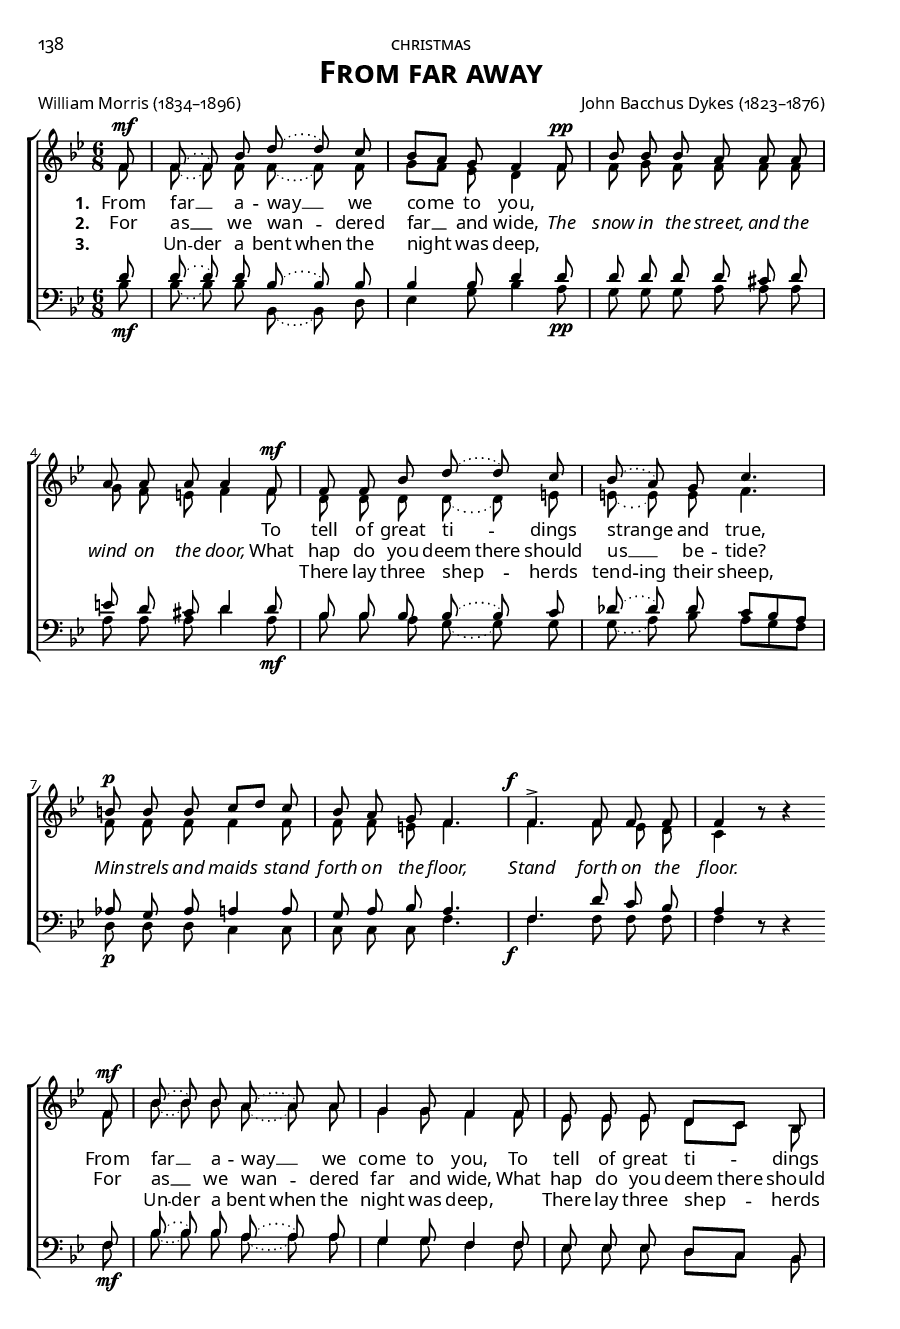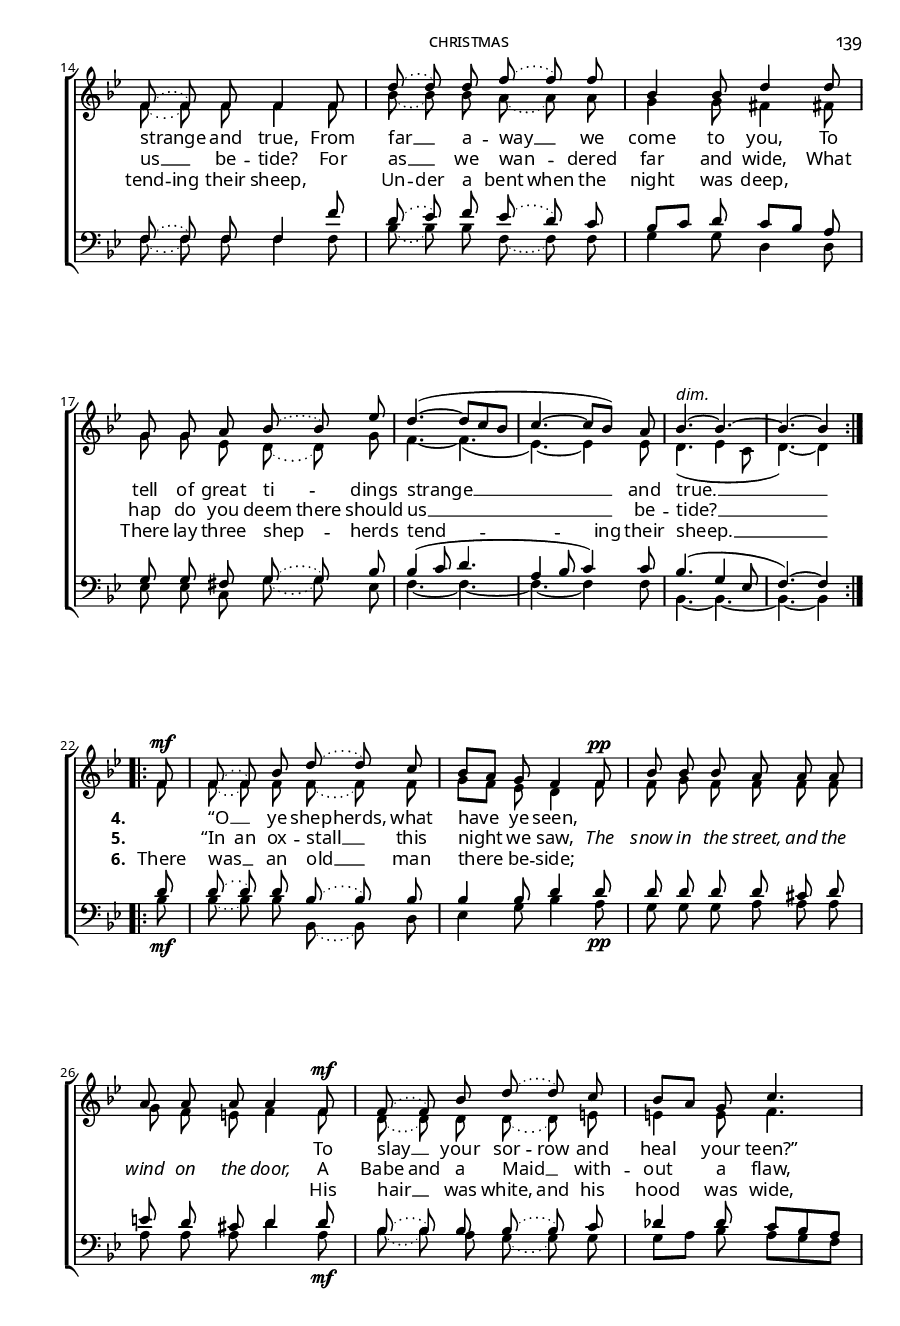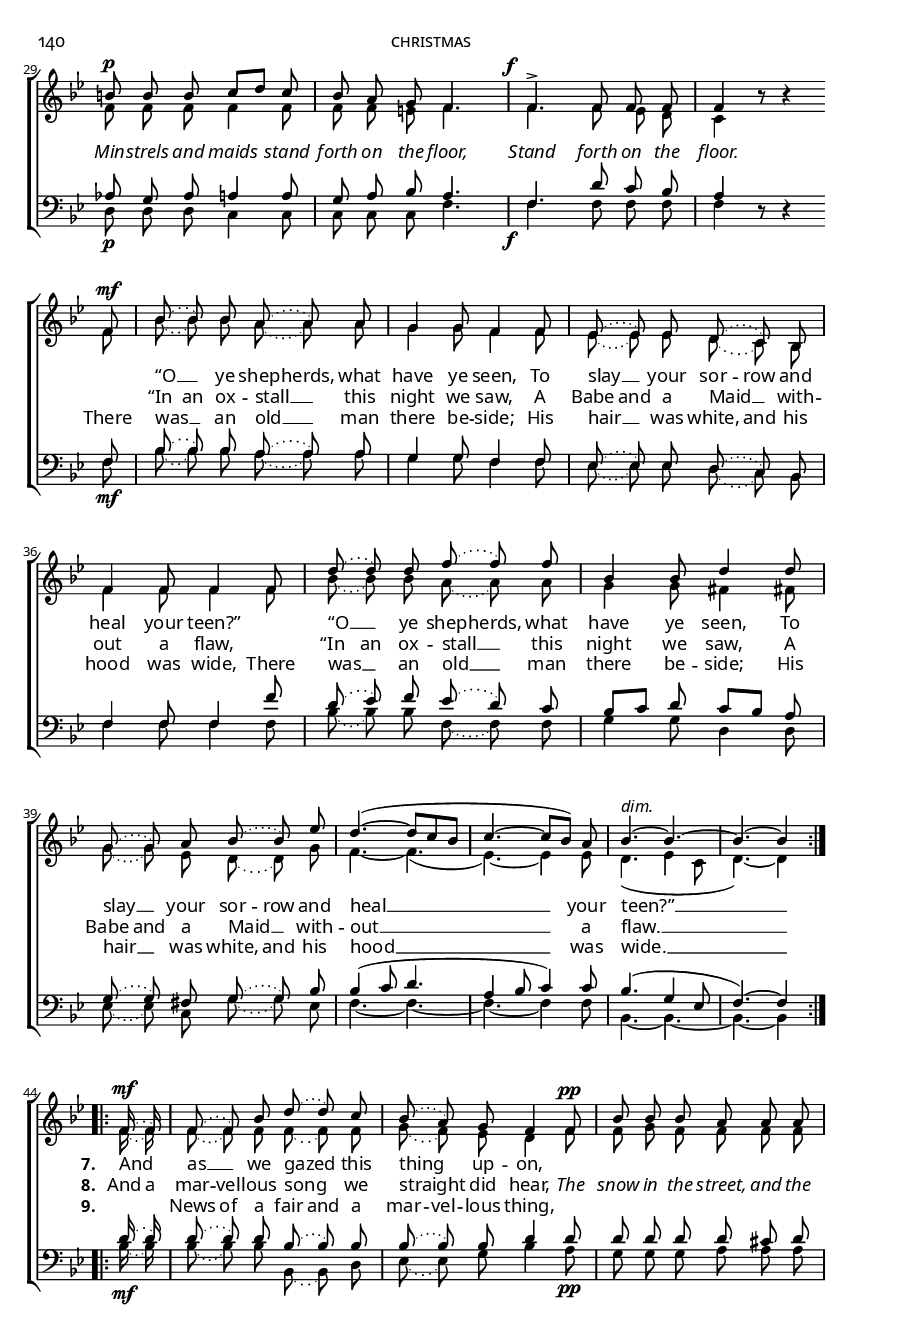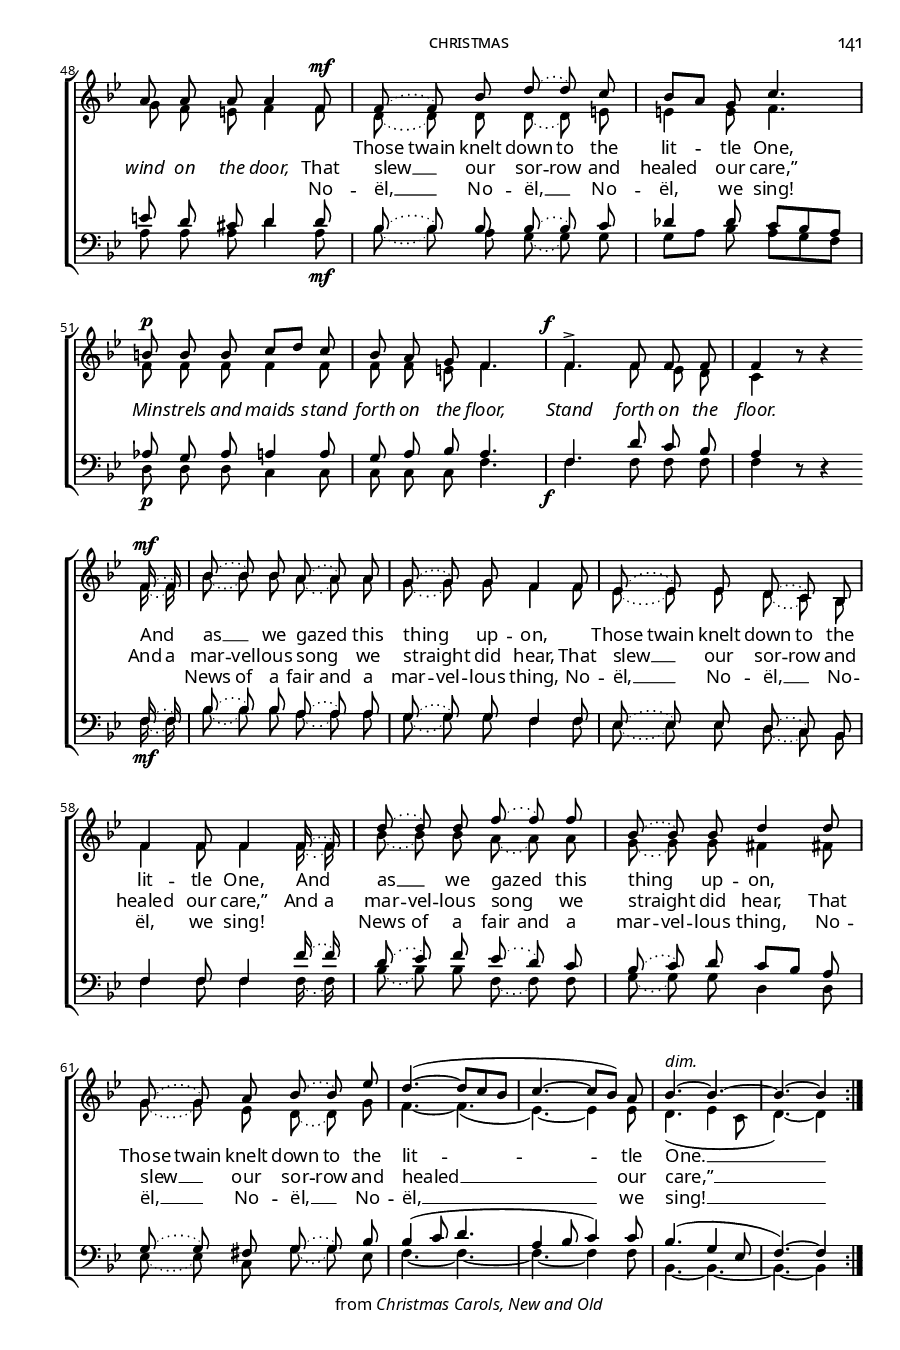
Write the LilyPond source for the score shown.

\version "2.14.2"
\include "util.ly"
\header {
  title = \markup{\override #'(font-name . "Garamond Premier Pro Semibold"){ \abs-fontsize #15 \smallCapsOldStyle"From far away"}}
  poet = \markup\oldStyleNum"William Morris (1834–1896)"
  composer = \markup\oldStyleNum"John Bacchus Dykes (1823–1876)"
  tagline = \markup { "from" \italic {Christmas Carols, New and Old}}
}
\paper {
  %print-all-headers = ##f
  paper-height = 9\in
  paper-width = 6\in
  indent = 0\in
  %system-system-spacing = #'((basic-distance . 10) (padding . 0))
  system-system-spacing =
    #'((basic-distance . 0)
       (minimum-distance . 0)
       (padding . -5)
       (stretchability . 100))
  ragged-last-bottom = ##f
  ragged-bottom = ##f
  two-sided = ##t
  inner-margin = 0.5\in
  outer-margin = 0.25\in
  top-margin = 0.25\in
  bottom-margin = 0.25\in
  first-page-number = #138
  print-first-page-number = ##t
  headerLine = \markup{\override #'(font-name . "Garamond Premier Pro") \smallCapsOldStyle"christmas"}
  oddHeaderMarkup = \markup\fill-line{
     \override #'(font-name . "Garamond Premier Pro")\abs-fontsize #8.5
     \combine 
        \fill-line{"" \on-the-fly #print-page-number-check-first
        \oldStylePageNum""
        }
        \fill-line{\headerLine}
  }
  evenHeaderMarkup = \markup {
     \override #'(font-name . "Garamond Premier Pro")\abs-fontsize #8.5
     \combine
        \on-the-fly #print-page-number-check-first
        \oldStylePageNum""
        \fill-line{\headerLine}
  }
}
#(set-global-staff-size 14.4) \paper{ #(define fonts (make-pango-font-tree "GoudyOlSt BT" "Garamond Premier Pro" "Garamond Premier Pro" (/ 14.4 20))) }
global = {
  \key bes \major
  \time 6/8
  \autoBeamOff
  \override DynamicLineSpanner #'staff-padding = #0.0
  \override DynamicLineSpanner #'Y-extent = #'(-1 . 1)
}

sopMusic = \relative c' {
  \repeat volta 3 {
    \partial 8 f8^\mf |
    \slurDotted
    f( f) bes8 d8( d) c8 |
    bes[ a] g f4 \bar"" f8^\pp |
    bes bes bes a a a |
    
    a a a a4 \bar"" f8^\mf |
    f f bes d8( d) c8 |
    bes( a) g c4. | 
    b8^\p b b c[ d] c |
    
    bes a g f4. |
    \once\override DynamicText #'X-offset = #'-3
    f^>^\f f8 f f |
    f4 bes8\rest bes4\rest  \bar""
    f8^\mf |
    bes( bes) bes8 a8( a) a8 |
    
    g4 g8 f4 f8 |
    ees ees ees d[ c] bes |
    f'( f) f8 f4 \bar"" f8 |
    
    d'( d) d8 f8( f) f8 |
    bes,4 bes8 d4 \bar"" d8 |
    g, g a bes( bes) ees8 |
    
    \slurSolid
    d4.(~ d8[ c bes] |
    c4.~ c8[ bes]) a |
    bes4.~^\markup\italic"dim." bes~ |
    \partial 8*5 bes~ bes4 \break
  }
  
  
  %2ndPage
  \repeat volta 3 {
    \partial 8 f8^\mf |
    \slurDotted
    f( f) bes8 d8( d) c8 |
    bes[ a] g f4 \bar"" f8^\pp |
    bes bes bes a a a |
    
    a a a a4 \bar"" f8^\mf |
    f( f) bes d8( d) c8 |
    bes[ a] g c4. | 
    b8^\p b b c[ d] c |
    
    bes a g f4. |
    \once\override DynamicText #'X-offset = #'-3
    f^>^\f f8 f f |
    f4 bes8\rest bes4\rest  \bar""
    f8^\mf |
    bes( bes) bes8 a8( a) a8 |
    
    g4 g8 f4 f8 |
    ees( ees) ees d( c) bes |
    f'4 f8 f4 \bar"" f8 |
    
    d'( d) d8 f8( f) f8 |
    bes,4 bes8 d4 \bar"" d8 |
    g,( g) a bes( bes) ees8 |
    
    \slurSolid
    d4.(~ d8[ c bes] |
    c4.~ c8[ bes]) a |
    bes4.~^\markup\italic"dim." bes~ |
    \partial 8*5 bes~ bes4 \break
  }
  
  
  
  
  %3rdPage
  \repeat volta 3 {
    \slurDotted
    \partial 8 f16(^\mf f) |
    f8( f) bes8 d8( d) c8 |
    bes( a) g f4 \bar"" f8^\pp |
    bes bes bes a a a |
    
    a a a a4 \bar"" f8^\mf |
    f( f) bes d8( d) c8 |
    bes[ a] g c4. | 
    b8^\p b b c[ d] c |
    
    bes a g f4. |
    \once\override DynamicText #'X-offset = #'-3
    f^>^\f f8 f f |
    f4 bes8\rest bes4\rest  \bar""
    f16(^\mf f) |
    bes8( bes) bes8 a8( a) a8 |
    
    g( g) g8 f4 f8 |
    ees( ees) ees d( c) bes |
    f'4 f8 f4 \bar"" f16( f) |
    
    d'8( d) d8 f8( f) f8 |
    bes,( bes) bes8 d4 \bar"" d8 |
    g,( g) a bes( bes) ees8 |
    
    \slurSolid
    d4.(~ d8[ c bes] |
    c4.~ c8[ bes]) a |
    bes4.~^\markup\italic"dim." bes~ |
    \partial 8*5 bes~ bes4 \break
  }
}
sopWords = \lyricmode {
  
}

altoMusic = \relative c' {
  f8 |
  \slurDotted
  f( f) f8 f8( f) f8 |
  g[ f] ees d4 f8 |
  f g f f f f |
  
  g f e f4 f8 |
  d d d d( d) e8 |
  e( e) e8 f4. |
  f8 f f f4 f8 |
  
  f f e f4. |
  f f8 ees d |
  c4 s4. f8 |
  bes( bes) bes8 a( a) a8 |
  
  g4 g8 f4 f8 |
  ees ees ees d[ c] bes |
  f'( f) f8 f4 f8 |
  
  bes( bes) bes8 a( a) a8 |
  g4 g8 fis4 fis!8 |
  g g ees d( d) g8 |
  
  \slurSolid
  f4.~ f( |
  ees)~ ees4 ees8 |
  d4.( ees4 c8 |
  d4.)~ d4
  
  
  
  
  
  
  
  
  %2ndPageAlto
  f8 |
  \slurDotted
  f( f) f8 f8( f) f8 |
  g[ f] ees d4 f8 |
  f g f f f f |
  
  g f e f4 f8 |
  d( d) d d( d) e8 |
  e4 e8 f4. |
  f8 f f f4 f8 |
  
  f f e f4. |
  f f8 ees d |
  c4 s4. f8 |
  bes( bes) bes8 a( a) a8 |
  
  g4 g8 f4 f8 |
  ees( ees) ees d( c) bes |
  f'4 f8 f4 f8 |
  
  bes( bes) bes8 a( a) a8 |
  g4 g8 fis4 fis!8 |
  g( g) ees d( d) g8 |
  
  \slurSolid
  f4.~ f( |
  ees)~ ees4 ees8 |
  d4.( ees4 c8 |
  d4.)~ d4
  
  
  
  
  
  
  
  
  
  
  
  %3rdPageAlto
  \slurDotted
  f16( f) |
  f8( f) f8 f8( f) f8 |
  g( f) ees d4 f8 |
  f g f f f f |
  
  g f e f4 f8 |
  d( d) d d( d) e8 |
  e4 e8 f4. |
  f8 f f f4 f8 |
  
  f f e f4. |
  f f8 ees d |
  c4 s4. f16( f) |
  bes8( bes) bes8 a( a) a8 |
  
  g( g) g8 f4 f8 |
  ees( ees) ees d( c) bes |
  f'4 f8 f4 f16( f) |
  
  bes8( bes) bes8 a( a) a8 |
  g( g) g8 fis4 fis!8 |
  g( g) ees d( d) g8 |
  
  \slurSolid
  f4.~ f( |
  ees)~ ees4 ees8 |
  d4.( ees4 c8 |
  d4.)~ d4
}
altoWords = \lyricmode {
  \dropLyricsIX
  \set stanza = #"1. "
  From far __ a -- way __ we come to you,
  
  %\markup\italic The \markup\italic snow \markup\italic in \markup\italic the \markup\italic street, \markup\italic and \markup\italic the \markup\italic wind \markup\italic on \markup\italic the \markup\italic door,
  \repeat unfold 11 \skip1
  
  To tell of great ti -- \set associatedVoice = "sopranos"
  dings strange and true,
  \unset associatedVoice
  
  %\markup\italic Min -- \markup\italic strels \markup\italic and \markup\italic maids \markup\italic stand \markup\italic forth \markup\italic on \markup\italic the \markup\italic floor, \markup\italic Stand \markup\italic forth \markup\italic on \markup\italic the \markup\italic floor.
  \repeat unfold 14{\skip1}
  
  From far __ a -- way __ we come to you,
  To tell of great ti -- dings strange and true,
  From far __ a -- way __ we come to you,
  To tell of great ti -- \set associatedVoice = "sopranos"
  dings strange __ and true. __
  \unset associatedVoice
  
  
  
  \set stanza = #"4. "
  "" “O __ ye \set ignoreMelismata = ##t shep -- herds, \unset ignoreMelismata what have ye seen,
  
  %\markup\italic The \markup\italic snow \markup\italic in \markup\italic the \markup\italic street, \markup\italic and \markup\italic the \markup\italic wind \markup\italic on \markup\italic the \markup\italic door,
  \repeat unfold 11 \skip1
  
  To slay __ your \set ignoreMelismata = ##t sor -- row \unset ignoreMelismata and heal your teen?”
  
  %\markup\italic Min -- \markup\italic strels \markup\italic and \markup\italic maids \markup\italic stand \markup\italic forth \markup\italic on \markup\italic the \markup\italic floor, \markup\italic Stand \markup\italic forth \markup\italic on \markup\italic the \markup\italic floor.
  \repeat unfold 14{\skip1}
  
  \skip1 “O __ ye \set ignoreMelismata = ##t shep -- herds, \unset ignoreMelismata what have ye seen,
  To slay __ your \set ignoreMelismata = ##t sor -- row \unset ignoreMelismata and heal your teen?”
  \skip1 “O __ ye \set ignoreMelismata = ##t shep -- herds, \unset ignoreMelismata what have ye seen,
  To slay __ your \set ignoreMelismata = ##t sor -- row \unset ignoreMelismata and heal __ your teen?” __
  
  
  
  
  \set stanza = #"7. "
  And as __ we gazed this thing up -- on,
  
  %%\markup\italic The \markup\italic snow \markup\italic in \markup\italic the \markup\italic street, \markup\italic and \markup\italic the \markup\italic wind \markup\italic on \markup\italic the \markup\italic door,
  \repeat unfold 11 \skip1
  
  \set ignoreMelismata = ##t
  \skip1 Those twain knelt down to the lit -- tle One,
  
  %\markup\italic Min -- \markup\italic strels \markup\italic and \markup\italic maids \markup\italic stand \markup\italic forth \markup\italic on \markup\italic the \markup\italic floor, \markup\italic Stand \markup\italic forth \markup\italic on \markup\italic the \markup\italic floor.
  \repeat unfold 14{\skip1}
  
  And _ as __ _ we gazed _ this thing _ up -- on,
  \skip1 Those twain knelt down to the lit -- tle One,
  And _ as __ _ we gazed _ this thing _ up -- on,
  \skip1 Those twain knelt down to
  \unset ignoreMelismata
  the lit -- tle One. __
}
altoWordsII = \lyricmode {
  \dropLyricsIX
%\markup\italic 
  \set stanza = #"2. "
  For as __ we wan -- dered far __ and wide,
  
  \set associatedVoice = "sopranos"
  \markup\italic The \markup\italic snow \markup\italic in \markup\italic the \markup\italic street, \markup\italic and \markup\italic the \markup\italic wind \markup\italic on \markup\italic the \markup\italic door,
  \unset associatedVoice
  
  What hap do you \set ignoreMelismata = ##t deem there \unset ignoreMelismata should us __ be -- tide?
  
  \markup\italic Min -- \markup\italic strels \markup\italic and \markup\italic maids \markup\italic stand \markup\italic forth \markup\italic on \markup\italic the \markup\italic floor,
  \set associatedVoice = "sopranos"
  \markup\italic Stand \markup\italic forth \markup\italic on \markup\italic the \markup\italic floor.
  \unset associatedVoice
  %\repeat unfold 14{\skip1}
  
  For as __ we wan -- dered far and wide,
  What hap do you \set ignoreMelismata = ##t deem there \unset ignoreMelismata should us __ be -- tide?
  For as __ we wan -- dered far and wide,
  What hap do you \set ignoreMelismata = ##t deem there \unset ignoreMelismata \set associatedVoice = "sopranos"
  should us __ be -- tide? __
  \unset associatedVoice
  
  
  
  \set stanza = #"5. "
  "" \set ignoreMelismata = ##t
  “In an ox -- stall __ _ this night _ we saw,
  
  \set associatedVoice = "sopranos"
  \markup\italic The \markup\italic snow \markup\italic in \markup\italic the \markup\italic street, \markup\italic and \markup\italic the \markup\italic wind \markup\italic on \markup\italic the \markup\italic door,
  \unset associatedVoice
  
  A Babe and a Maid __ _ with -- out a flaw,
  
  \markup\italic Min -- \markup\italic strels \markup\italic and \markup\italic maids \markup\italic stand \markup\italic forth \markup\italic on \markup\italic the \markup\italic floor,
  \set associatedVoice = "sopranos"
  \markup\italic Stand \markup\italic forth \markup\italic on \markup\italic the \markup\italic floor.
  \unset associatedVoice
  %\repeat unfold 14{\skip1}
  
  \skip1 “In an ox -- stall __ _ this night we saw,
  A Babe and a Maid __ _ with -- out a flaw,
  \skip1 “In an ox -- stall __ _ this night we saw,
  A Babe and a \unset ignoreMelismata
  Maid __ with -- out __ a flaw. __
  
  
  
  
  \set stanza = #"8. "
  \set ignoreMelismata = ##t
  And a mar -- vel -- lous song _ we straight _ did hear,
  
  \set associatedVoice = "sopranos"
  \markup\italic The \markup\italic snow \markup\italic in \markup\italic the \markup\italic street, \markup\italic and \markup\italic the \markup\italic wind \markup\italic on \markup\italic the \markup\italic door,
  \unset associatedVoice
  
  That slew __ _ our sor -- row and healed our care,”
  
  \markup\italic Min -- \markup\italic strels \markup\italic and \markup\italic maids \markup\italic stand \markup\italic forth \markup\italic on \markup\italic the \markup\italic floor,
  \set associatedVoice = "sopranos"
  \markup\italic Stand \markup\italic forth \markup\italic on \markup\italic the \markup\italic floor.
  \unset associatedVoice
  %\repeat unfold 14{\skip1}
  
  And a mar -- vel -- lous song _ we straight _ did hear,
  That slew __ _ our sor -- row and healed our care,”
  And a mar -- vel -- lous song _ we straight _ did hear,
  That slew __ _ our sor -- row
  \unset ignoreMelismata
  and healed __ our care,” __
}
altoWordsIII = \lyricmode {
  \dropLyricsIX
  \set stanza = #"3. "
  \skip1
  \set ignoreMelismata = ##t
  Un -- der a bent when the night _ was deep,
  
  %%\markup\italic The \markup\italic snow \markup\italic in \markup\italic the \markup\italic street, \markup\italic and \markup\italic the \markup\italic wind \markup\italic on \markup\italic the \markup\italic door,
  \repeat unfold 11 \skip1
  
  \skip1 There lay three shep -- _
  \set associatedVoice = "sopranos"
  herds tend -- ing their sheep,
  \unset ignoreMelismata
  \unset associatedVoice
  
  %\markup\italic Min -- \markup\italic strels \markup\italic and \markup\italic maids \markup\italic stand \markup\italic forth \markup\italic on \markup\italic the \markup\italic floor, \markup\italic Stand \markup\italic forth \markup\italic on \markup\italic the \markup\italic floor.
  \repeat unfold 14{\skip1}
  
  \skip1 \set ignoreMelismata = ##t
  Un -- der a bent when the night was deep,
  \skip1 There lay three shep -- _ herds tend -- ing their sheep,
  \skip1 Un -- der a bent when the night was deep,
  \skip1 There lay three shep -- _ herds
  \set associatedVoice = "sopranos"
  tend -- _ _ _ _ _ ing
  \unset ignoreMelismata
  their sheep. __
  \unset associatedVoice
  
  
  
  \set stanza = #"6. "
  There was __ an old __ man there be -- side;
  
  %%\markup\italic The \markup\italic snow \markup\italic in \markup\italic the \markup\italic street, \markup\italic and \markup\italic the \markup\italic wind \markup\italic on \markup\italic the \markup\italic door,
  \repeat unfold 11 \skip1
  
  \set ignoreMelismata = ##t
  His hair __ _ was white, and his hood was wide,
  
  %\markup\italic Min -- \markup\italic strels \markup\italic and \markup\italic maids \markup\italic stand \markup\italic forth \markup\italic on \markup\italic the \markup\italic floor, \markup\italic Stand \markup\italic forth \markup\italic on \markup\italic the \markup\italic floor.
  \repeat unfold 14{\skip1}
  
  There was __ _ an old __ _ man there be -- side;
  His hair __ _ was white, and his hood was wide,
  There was __ _ an old __ _ man there be -- side;
  His hair __ _ was white, and
  \unset ignoreMelismata
  his hood __ was wide. __
  
  
  
  
  \set stanza = #"9. "
  \set ignoreMelismata = ##t
  "" "" News of a fair and a mar -- vel -- lous thing,
  
  %%\markup\italic The \markup\italic snow \markup\italic in \markup\italic the \markup\italic street, \markup\italic and \markup\italic the \markup\italic wind \markup\italic on \markup\italic the \markup\italic door,
  \repeat unfold 11 \skip1
  
  No -- ël, __ _ No -- ël, __ _ No -- ël, we sing!
  
  %\markup\italic Min -- \markup\italic strels \markup\italic and \markup\italic maids \markup\italic stand \markup\italic forth \markup\italic on \markup\italic the \markup\italic floor, \markup\italic Stand \markup\italic forth \markup\italic on \markup\italic the \markup\italic floor.
  \repeat unfold 14{\skip1}
  
  "" "" News of a fair and a mar -- vel -- lous thing,
  No -- ël, __ _ No -- ël, __ _ No -- ël, we sing!
  "" "" News of a fair and a mar -- vel -- lous thing,
  \unset ignoreMelismata
  No -- ël, __ No -- ël, __ No -- ël, __ we sing! __
}
altoWordsIV = \lyricmode {
}
altoWordsV = \lyricmode {
}
altoWordsVI = \lyricmode {
}
altoWordsVII = \lyricmode {
}
altoWordsVIII = \lyricmode {
}
altoWordsIX = \lyricmode {
}

tenorMusic = \relative c {
  d'8_\mf |
  \slurDotted
  d( d) d8 bes( bes) bes8 |
  bes4 bes8 d4 d8_\pp |
  d d d d cis d |
  
  e d cis d4 d8_\mf |
  bes bes bes bes( bes) c8 |
  des( des) des8 c[ bes a] |
  aes_\p g aes a4 a8 |
  
  g a bes a4. |
  \once\override DynamicText #'X-offset = #'-3
  f4._\f d'8 c bes |
  a4 s4. f8_\mf |
  bes( bes) bes8 a8( a) a8 |
  
  g4 g8 f4 f8 |
  ees ees ees d[ c] bes |
  f'( f) f8 f4 f'8 |
  
  d( ees) f ees( d) c |
  bes[ c] d c[ bes] a |
  g g fis g( g) bes8 |
  
  \slurSolid
  bes4( c8 d4. |
  a4 bes8 c4) c8 |
  bes4.( g4 ees8 |
  f4.)~ f4
  
  
  
  
  
  
  %2ndPageTenor
  d'8_\mf |
  \slurDotted
  d( d) d8 bes( bes) bes8 |
  bes4 bes8 d4 d8_\pp |
  d d d d cis d |
  
  e d cis d4 d8_\mf |
  bes( bes) bes bes( bes) c8 |
  des4 des8 c[ bes a] |
  aes_\p g aes a4 a8 |
  
  g a bes a4. |
  \once\override DynamicText #'X-offset = #'-3
  f4._\f d'8 c bes |
  a4 s4. f8_\mf |
  bes( bes) bes8 a8( a) a8 |
  
  g4 g8 f4 f8 |
  ees( ees) ees d( c) bes |
  f'4 f8 f4 f'8 |
  
  d( ees) f ees( d) c |
  bes[ c] d c[ bes] a |
  g( g) fis g( g) bes8 |
  
  \slurSolid
  bes4( c8 d4. |
  a4 bes8 c4) c8 |
  bes4.( g4 ees8 |
  f4.)~ f4
  
  
  
  
  
  
  
  
  %3rdPageTenor
  \slurDotted
  d'16(_\mf d) |
  d8( d) d8 bes( bes) bes8 |
  bes8( bes) bes8 d4 d8_\pp |
  d d d d cis d |
  
  e d cis d4 d8_\mf |
  bes( bes) bes bes( bes) c8 |
  des4 des8 c[ bes a] |
  aes_\p g aes a4 a8 |
  
  g a bes a4. |
  \once\override DynamicText #'X-offset = #'-3
  f4._\f d'8 c bes |
  a4 s4. f16(_\mf f) |
  bes8( bes) bes8 a8( a) a8 |
  
  g8( g) g8 f4 f8 |
  ees( ees) ees d( c) bes |
  f'4 f8 f4 f'16( f) |
  
  d8( ees) f ees( d) c |
  bes( c) d c[ bes] a |
  g( g) fis g( g) bes8 |
  
  \slurSolid
  bes4( c8 d4. |
  a4 bes8 c4) c8 |
  bes4.( g4 ees8 |
  f4.)~ f4
}
tenorWords = \lyricmode {

}

bassMusic = \relative c {
  bes'8 |
  \slurDotted
  bes( bes) bes8 bes,( bes) d8 |
  ees4 g8 bes4 a8 |
  g g g a a a |
  
  a a a d4 a8 |
  bes bes a g( g) g8 |
  g( a) bes a[ g f] |
  d d d c4 c8 |
  
  c c c f4. |
  f f8 f f |
  f4 d8\rest d4\rest f8 |
  bes( bes) bes8 a( a) a8 |
  
  g4 g8 f4 f8 |
  ees ees ees d[ c] bes |
  f'8( f) f8 f4 f8 |
  
  bes( bes) bes8 f( f) f8 |
  g4 g8 d4 d8 |
  ees ees c g'( g) ees8 |
  
  f4.~ f~ |
  f~ f4 f8 |
  bes,4.~ bes~ |
  bes~ bes4
  
  
  
  
  
  
  %2ndPageBass
  bes'8 |
  \slurDotted
  bes( bes) bes8 bes,( bes) d8 |
  ees4 g8 bes4 a8 |
  g g g a a a |
  
  a a a d4 a8 |
  bes( bes) a g( g) g8 |
  g[ a] bes a[ g f] |
  d d d c4 c8 |
  
  c c c f4. |
  f f8 f f |
  f4 d8\rest d4\rest f8 |
  bes( bes) bes8 a( a) a8 |
  
  g4 g8 f4 f8 |
  ees( ees) ees d( c) bes |
  f'4 f8 f4 f8 |
  
  bes( bes) bes8 f( f) f8 |
  g4 g8 d4 d8 |
  ees( ees) c g'( g) ees8 |
  
  f4.~ f~ |
  f~ f4 f8 |
  bes,4.~ bes~ |
  bes~ bes4
  
  
  
  
  
  %3rdPageBass
  \slurDotted
  bes'16( bes) |
  bes8( bes) bes8 bes,( bes) d8 |
  ees8( ees) g8 bes4 a8 |
  g g g a a a |
  
  a a a d4 \bar"" a8 |
  bes( bes) a g( g) g8 |
  g[ a] bes a[ g f] |
  d d d c4 c8 |
  
  c c c f4. |
  f f8 f f |
  f4 d8\rest d4\rest f16( f) |
  bes8( bes) bes8 a( a) a8 |
  
  g( g) g8 f4 \bar"" f8 |
  ees( ees) ees d( c) bes |
  f'4 f8 f4 f16( f) |
  
  bes8( bes) bes8 f( f) f8 |
  g( g) g8 d4 d8 |
  ees( ees) c g'( g) ees8 |
  
  f4.~ f~ |
  f~ f4 f8 |
  bes,4.~ bes~ |
  bes~ bes4
}
bassWords = \lyricmode {

}

pianoRH = \relative c' {
  
}
pianoLH = \relative c' {
  
}

\score {
  <<
   \new ChoirStaff <<
%    \new Lyrics = sopranos \with { \override VerticalAxisGroup #'nonstaff-relatedstaff-spacing = #'((basic-distance . 1)) }
    \new Staff = women <<
      \new Voice = "sopranos" { \voiceOne << \global \sopMusic >> }
      \new Voice = "altos" { \voiceTwo << \global \altoMusic >> }
    >>
    \new Lyrics \with { alignAboveContext = #"women" \override VerticalAxisGroup #'nonstaff-relatedstaff-spacing = #'((basic-distance . 1))} \lyricsto "sopranos" \sopWords
    \new Lyrics = "altosIX"  \with { alignBelowContext = #"women" \override VerticalAxisGroup #'nonstaff-relatedstaff-spacing = #'((basic-distance . 1))} \lyricsto "altos" \altoWordsIX
    \new Lyrics = "altosVIII"  \with { alignBelowContext = #"women" \override VerticalAxisGroup #'nonstaff-relatedstaff-spacing = #'((basic-distance . 1))} \lyricsto "altos" \altoWordsVIII
    \new Lyrics = "altosVII"  \with { alignBelowContext = #"women" \override VerticalAxisGroup #'nonstaff-relatedstaff-spacing = #'((basic-distance . 1))} \lyricsto "altos" \altoWordsVII
    \new Lyrics = "altosVI"  \with { alignBelowContext = #"women" \override VerticalAxisGroup #'nonstaff-relatedstaff-spacing = #'((basic-distance . 1))} \lyricsto "altos" \altoWordsVI
    \new Lyrics = "altosV"  \with { alignBelowContext = #"women" \override VerticalAxisGroup #'nonstaff-relatedstaff-spacing = #'((basic-distance . 1))} \lyricsto "altos" \altoWordsV
    \new Lyrics = "altosIV"  \with { alignBelowContext = #"women" \override VerticalAxisGroup #'nonstaff-relatedstaff-spacing = #'((basic-distance . 1))} \lyricsto "altos" \altoWordsIV
    \new Lyrics = "altosIII"  \with { alignBelowContext = #"women" \override VerticalAxisGroup #'nonstaff-relatedstaff-spacing = #'((basic-distance . 1))} \lyricsto "altos" \altoWordsIII
    \new Lyrics = "altosII"  \with { alignBelowContext = #"women" \override VerticalAxisGroup #'nonstaff-relatedstaff-spacing = #'((basic-distance . 1))} \lyricsto "altos" \altoWordsII
    \new Lyrics = "altos"  \with { alignBelowContext = #"women" \override VerticalAxisGroup #'nonstaff-relatedstaff-spacing = #'((padding . -0.5))} \lyricsto "altos" \altoWords
   \new Staff = men <<
      \clef bass
      \new Voice = "tenors" { \voiceOne << \global \tenorMusic >> }
      \new Voice = "basses" { \voiceTwo << \global \bassMusic >> }
    >>
    \new Lyrics \with { alignAboveContext = #"men" \override VerticalAxisGroup #'nonstaff-relatedstaff-spacing = #'((basic-distance . 1)) } \lyricsto "tenors" \tenorWords
    \new Lyrics \with { alignBelowContext = #"men" \override VerticalAxisGroup #'nonstaff-relatedstaff-spacing = #'((basic-distance . 1)) } \lyricsto "basses" \bassWords
  >>
%    \new PianoStaff << \new Staff { \new Voice { \pianoRH } } \new Staff { \clef "bass" \pianoLH } >>
  >>
  \layout {
%6.14 \context {\Lyrics\override LyricText #'font-size = #0.9 }
    \context {
      \Score
      \override SpacingSpanner #'base-shortest-duration = #(ly:make-moment 1 4)
      \override SpacingSpanner #'common-shortest-duration = #(ly:make-moment 1 4)
    }
    \context {
      % Remove all empty staves
      % \Staff \RemoveEmptyStaves \override VerticalAxisGroup #'remove-first = ##t
    }
  }
  \midi {
    \tempo 4 = 90
    \set Staff.midiInstrument = "flute"
  
    \context {
      \Voice
      \remove "Dynamic_performer"
    }
  }
}
